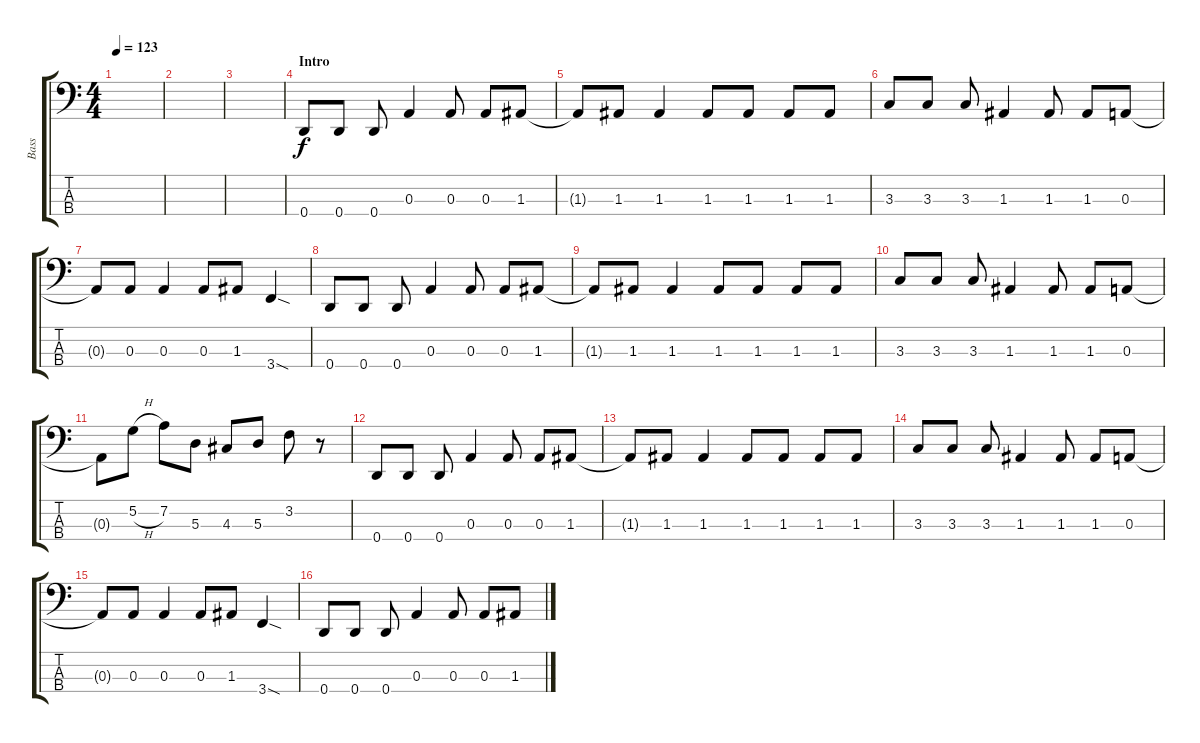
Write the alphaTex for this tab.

\track ("Bass" "Bass") {instrument electricbassfinger}
\staff {score tabs}
\tuning (G2 D2 A1 D1) {hide}
\ts (4 4)
\tempo 123
\clef f4
\ks c
|
|
|
\section ("" "Intro")
0.4.8 0.4.8 0.4.8 0.3.4 0.3.8 0.3.8 1.3.8 |
1.3{t}.8 1.3.8 1.3.4 1.3.8 1.3.8 1.3.8 1.3.8 |
3.3.8 3.3.8 3.3.8 1.3.4 1.3.8 1.3.8 0.3.8 |
0.3{t}.8 0.3.8 0.3.4 0.3.8 1.3.8 3.4{sod}.4 |
0.4.8 0.4.8 0.4.8 0.3.4 0.3.8 0.3.8 1.3.8 |
1.3{t}.8 1.3.8 1.3.4 1.3.8 1.3.8 1.3.8 1.3.8 |
3.3.8 3.3.8 3.3.8 1.3.4 1.3.8 1.3.8 0.3.8 |
0.3{t}.8 5.2{h}.8 7.2.8 5.3.8 4.3.8 5.3.8 3.2.8 r.8 |
0.4.8 0.4.8 0.4.8 0.3.4 0.3.8 0.3.8 1.3.8 |
1.3{t}.8 1.3.8 1.3.4 1.3.8 1.3.8 1.3.8 1.3.8 |
3.3.8 3.3.8 3.3.8 1.3.4 1.3.8 1.3.8 0.3.8 |
0.3{t}.8 0.3.8 0.3.4 0.3.8 1.3.8 3.4{sod}.4 |
0.4.8 0.4.8 0.4.8 0.3.4 0.3.8 0.3.8 1.3.8
